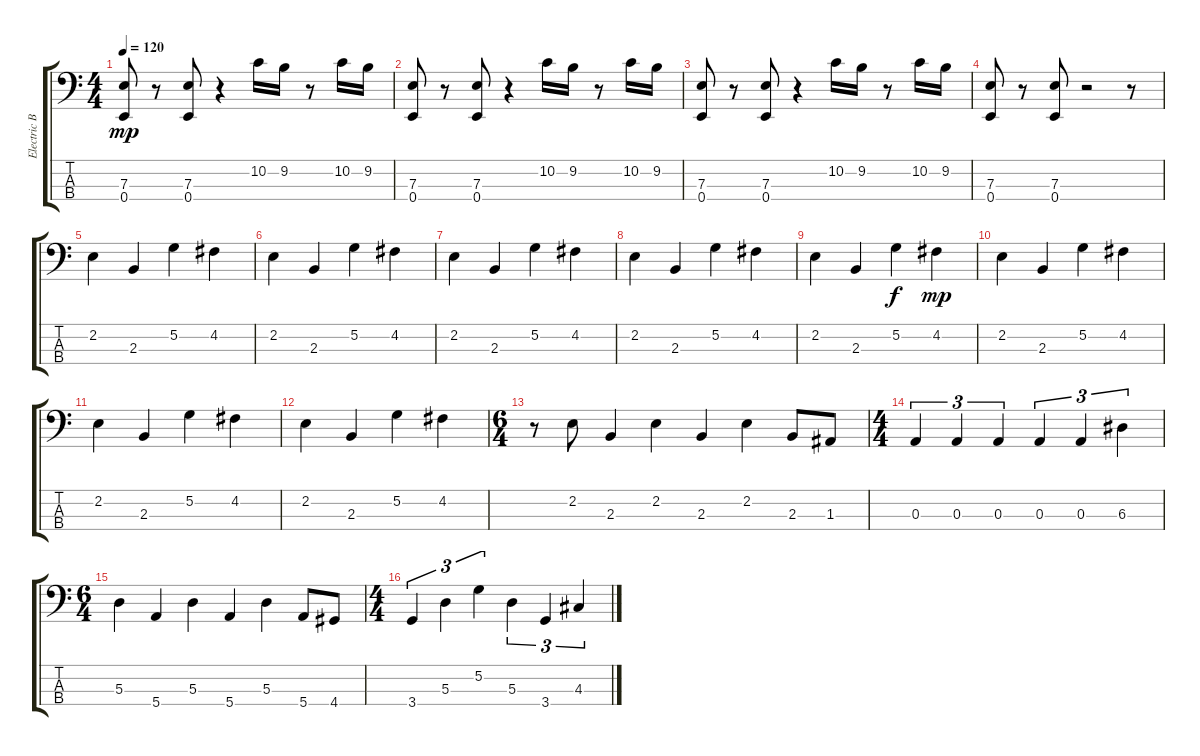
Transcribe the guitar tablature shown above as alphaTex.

\track ("Electric Bass (pick)" "Electric B") {instrument slapbass1}
\staff {score tabs}
\tuning (G2 D2 A1 E1) {hide}
\ts (4 4)
\tempo 120
\clef f4
\ks c
(7.3 0.4).8{dy mp instrument slapbass1} r.8 (7.3 0.4).8 r.4 10.2.16 9.2.16 r.8 10.2.16 9.2.16 |
(7.3 0.4).8 r.8 (7.3 0.4).8 r.4 10.2.16 9.2.16 r.8 10.2.16 9.2.16 |
(7.3 0.4).8 r.8 (7.3 0.4).8 r.4 10.2.16 9.2.16 r.8 10.2.16 9.2.16 |
(7.3 0.4).8 r.8 (7.3 0.4).8 r.2 r.8 |
2.2.4 2.3.4 5.2.4 4.2.4 |
2.2.4 2.3.4 5.2.4 4.2.4 |
2.2.4 2.3.4 5.2.4 4.2.4 |
2.2.4 2.3.4 5.2.4 4.2.4 |
2.2.4 2.3.4 5.2.4{dy f} 4.2.4{dy mp} |
2.2.4 2.3.4 5.2.4 4.2.4 |
2.2.4 2.3.4 5.2.4 4.2.4 |
2.2.4 2.3.4 5.2.4 4.2.4 |
\ts (6 4)
r.8 2.2.8 2.3.4 2.2.4 2.3.4 2.2.4 2.3.8 1.3.8 |
\ts (4 4)
0.3.4{tu (3 2)} 0.3.4{tu (3 2)} 0.3.4{tu (3 2)} 0.3.4{tu (3 2)} 0.3.4{tu (3 2)} 6.3.4{tu (3 2)} |
\ts (6 4)
5.3.4 5.4.4 5.3.4 5.4.4 5.3.4 5.4.8 4.4.8 |
\ts (4 4)
3.4.4{tu (3 2)} 5.3.4{tu (3 2)} 5.2.4{tu (3 2)} 5.3.4{tu (3 2)} 3.4.4{tu (3 2)} 4.3.4{tu (3 2)}
